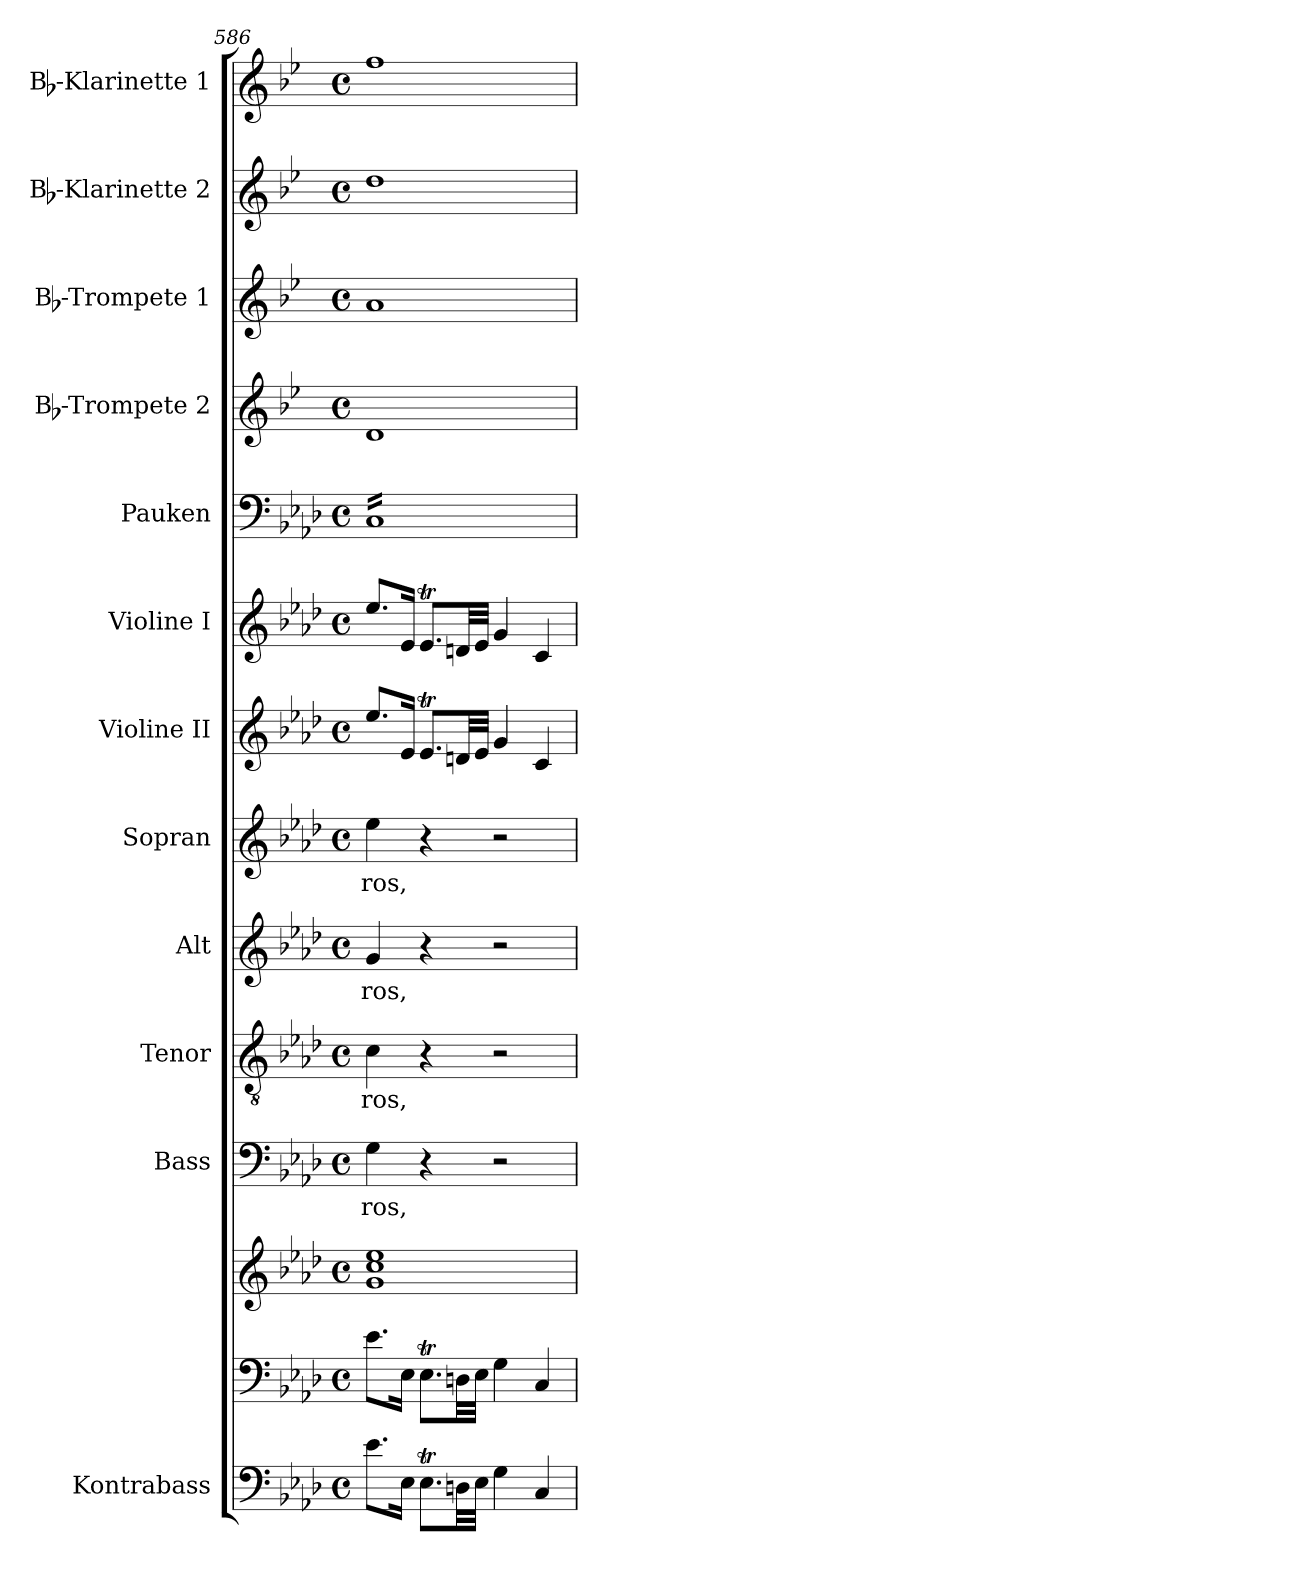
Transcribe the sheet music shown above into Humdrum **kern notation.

**kern	**kern	**kern	**kern	**text	**kern	**text	**kern	**text	**kern	**text	**kern	**kern	**kern	**kern	**kern	**kern	**kern
*part13	*part12	*part12	*part11	*part11	*part10	*part10	*part9	*part9	*part8	*part8	*part7	*part6	*part5	*part4	*part3	*part2	*part1
*staff14	*staff13	*staff12	*staff11	*staff11	*staff10	*staff10	*staff9	*staff9	*staff8	*staff8	*staff7	*staff6	*staff5	*staff4	*staff3	*staff2	*staff1
*I"Kontrabass	*	*	*I"Bass	*	*I"Tenor	*	*I"Alt	*	*I"Sopran	*	*I"Violine II	*I"Violine I	*I"Pauken	*I"Bb-Trompete 2	*I"Bb-Trompete 1	*I"Bb-Klarinette 2	*I"Bb-Klarinette 1
*I'Kb.	*	*	*I'B.	*	*I'T.	*	*I'A.	*	*I'S.	*	*I'Vl. II	*I'Vl. I	*I'Pk.	*I'Bb Trp. 2	*I'Bb Trp. 1	*I'Bb Kl. 2	*I'Bb Kl. 1
*clefF4	*clefF4	*clefG2	*clefF4	*	*clefGv2	*	*clefG2	*	*clefG2	*	*clefG2	*clefG2	*clefF4	*clefG2	*clefG2	*clefG2	*clefG2
*ITrd7c12	*	*	*	*	*	*	*	*	*	*	*	*	*	*ITrd1c2	*ITrd1c2	*ITrd1c2	*ITrd1c2
*k[b-e-a-d-]	*k[b-e-a-d-]	*k[b-e-a-d-]	*k[b-e-a-d-]	*	*k[b-e-a-d-]	*	*k[b-e-a-d-]	*	*k[b-e-a-d-]	*	*k[b-e-a-d-]	*k[b-e-a-d-]	*k[b-e-a-d-]	*k[b-e-a-d-]	*k[b-e-a-d-]	*k[b-e-a-d-]	*k[b-e-a-d-]
*A-:	*A-:	*A-:	*A-:	*	*A-:	*	*A-:	*	*A-:	*	*A-:	*A-:	*A-:	*A-:	*A-:	*A-:	*A-:
*M4/4	*M4/4	*M4/4	*M4/4	*	*M4/4	*	*M4/4	*	*M4/4	*	*M4/4	*M4/4	*M4/4	*M4/4	*M4/4	*M4/4	*M4/4
*met(c)	*met(c)	*met(c)	*met(c)	*	*met(c)	*	*met(c)	*	*met(c)	*	*met(c)	*met(c)	*met(c)	*met(c)	*met(c)	*met(c)	*met(c)
=586	=586	=586	=586	=586	=586	=586	=586	=586	=586	=586	=586	=586	=586	=586	=586	=586	=586
!	!	!	!	!LO:LY:b	!	!LO:LY:b	!	!LO:LY:b	!	!LO:LY:b	!	!	!	!	!	!	!
*	*	*	*	*	*	*	*	*	*	*	*	*	*tremolo	*	*	*	*
8.E-\L	8.e-\L	1g 1cc 1ee-	4G\	-ros,	4c\	-ros,	4g/	-ros,	4ee-\	-ros,	8.ee-/L	8.ee-/L	16CLL	1c	1g	1cc	1ee-
.	.	.	.	.	.	.	.	.	.	.	.	.	16C	.	.	.	.
.	.	.	.	.	.	.	.	.	.	.	.	.	16C	.	.	.	.
16EE-\Jk	16E-\Jk	.	.	.	.	.	.	.	.	.	16e-/Jk	16e-/Jk	16C	.	.	.	.
8.EE-T\L	8.E-T\L	.	4r	.	4r	.	4r	.	4r	.	8.e-T/L	8.e-T/L	16C	.	.	.	.
.	.	.	.	.	.	.	.	.	.	.	.	.	16C	.	.	.	.
.	.	.	.	.	.	.	.	.	.	.	.	.	16C	.	.	.	.
32DDn\LL	32Dn\LL	.	.	.	.	.	.	.	.	.	32dn/LL	32dn/LL	16C	.	.	.	.
32EE-\JJJ	32E-\JJJ	.	.	.	.	.	.	.	.	.	32e-/JJJ	32e-/JJJ	.	.	.	.	.
4GG\	4G\	.	2r	.	2r	.	2r	.	2r	.	4g/	4g/	16C	.	.	.	.
.	.	.	.	.	.	.	.	.	.	.	.	.	16C	.	.	.	.
.	.	.	.	.	.	.	.	.	.	.	.	.	16C	.	.	.	.
.	.	.	.	.	.	.	.	.	.	.	.	.	16C	.	.	.	.
4CC/	4C/	.	.	.	.	.	.	.	.	.	4c/	4c/	16C	.	.	.	.
.	.	.	.	.	.	.	.	.	.	.	.	.	16C	.	.	.	.
.	.	.	.	.	.	.	.	.	.	.	.	.	16C	.	.	.	.
.	.	.	.	.	.	.	.	.	.	.	.	.	16CJJ	.	.	.	.
*	*	*	*	*	*	*	*	*	*	*	*	*	*Xtremolo	*	*	*	*
=	=	=	=	=	=	=	=	=	=	=	=	=	=	=	=	=	=
*-	*-	*-	*-	*-	*-	*-	*-	*-	*-	*-	*-	*-	*-	*-	*-	*-	*-
